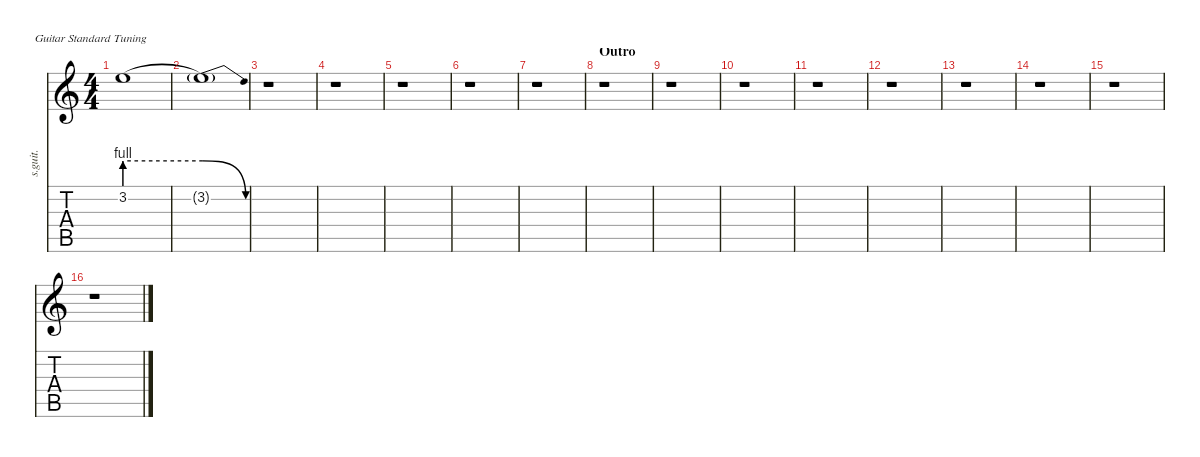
\defaultSystemsLayout 4
\hideDynamics
\bracketExtendMode nobrackets
\track ("James Hetfield - Vocals" "s.guit.") {instrument tenorsax}
\staff {score tabs}
\tuning (E4 B3 G3 D3 A2 E2)
\displaytranspose 12
\ts (4 4)
\tempo (142 hide)
\clef g2
\ks c
3.2{be (hold 0 4 60 4) t}.1{lyrics (0 "") lyrics (1 "") lyrics (2 "") lyrics (3 "") lyrics (4 "") dy fff} |
3.2{be (release 0 4 30 0) t}.1{lyrics (0 "") lyrics (1 "") lyrics (2 "") lyrics (3 "") lyrics (4 "")} |
r.1 |
r.1 |
r.1 |
r.1 |
r.1 |
\section ("" "Outro")
r.1 |
r.1 |
r.1 |
r.1 |
r.1 |
r.1 |
r.1 |
r.1 |
r.1
